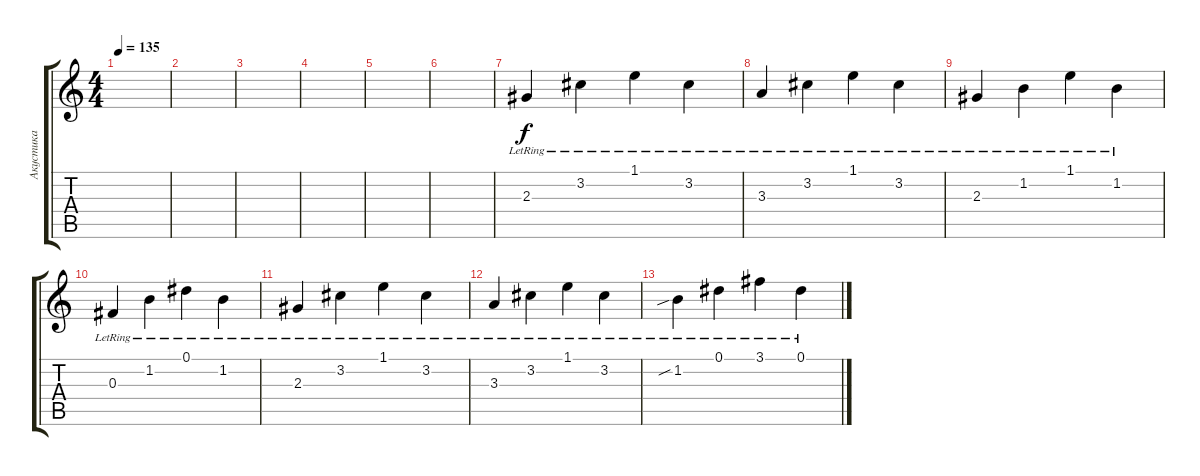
\track ("Акустика" "Акустика") {instrument acousticguitarsteel}
\staff {score tabs}
\tuning (Eb4 Bb3 Gb3 Db3 Ab2 Eb2) {hide}
\ts (4 4)
\tempo 135
\clef g2
\ks c
|
|
|
|
|
|
2.3{lr}.4 3.2{lr}.4 1.1{lr}.4 3.2{lr}.4 |
3.3{lr}.4 3.2{lr}.4 1.1{lr}.4 3.2{lr}.4 |
2.3{lr}.4 1.2{lr}.4 1.1{lr}.4 1.2{lr}.4 |
0.3{lr}.4 1.2{lr}.4 0.1{lr}.4 1.2{lr}.4 |
2.3{lr}.4 3.2{lr}.4 1.1{lr}.4 3.2{lr}.4 |
3.3{lr}.4 3.2{lr}.4 1.1{lr}.4 3.2{lr}.4 |
1.2{sib lr}.4 0.1{lr}.4 3.1{lr}.4 0.1{lr}.4
